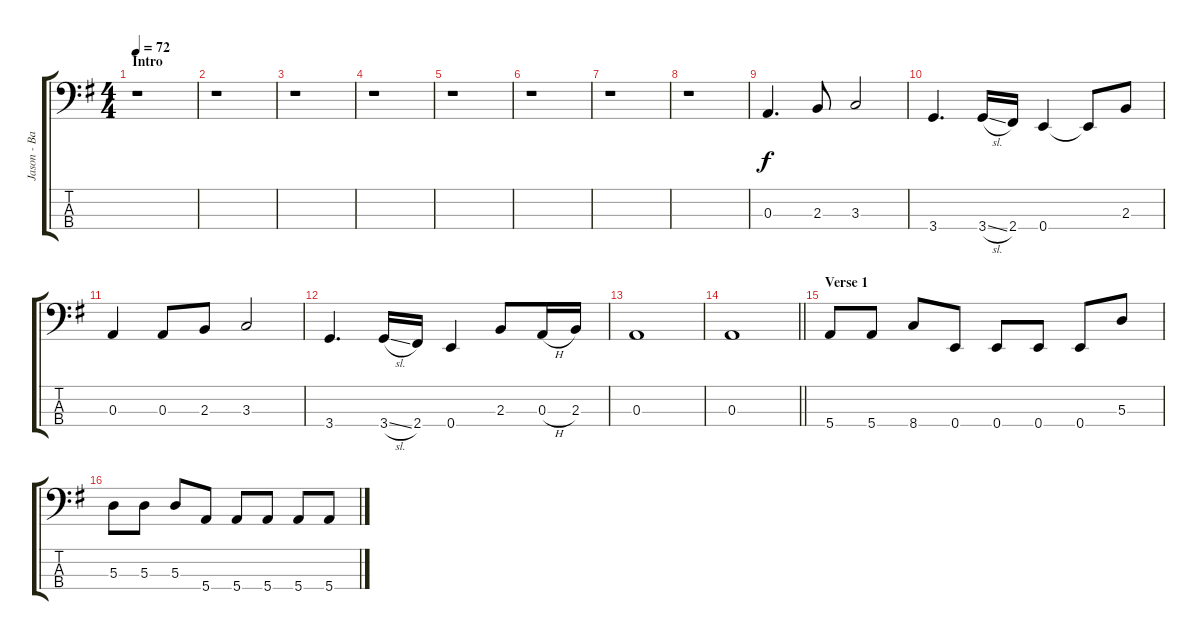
\track ("Jason - Bass" "Jason - Ba") {instrument electricbasspick}
\staff {score tabs}
\tuning (G2 D2 A1 E1) {hide}
\ts (4 4)
\section ("" "Intro")
\tempo 72
\clef f4
\ks eminor
r.1{dy f instrument electricbasspick} |
r.1 |
r.1 |
r.1 |
r.1 |
r.1 |
r.1 |
r.1 |
0.3.4{d} 2.3.8 3.3.2 |
3.4.4{d} 3.4{sl}.16 2.4.16 0.4.4 0.4{t}.8 2.3.8 |
0.3.4 0.3.8 2.3.8 3.3.2 |
3.4.4{d} 3.4{sl}.16 2.4.16 0.4.4 2.3.8 0.3{h}.16 2.3.16 |
0.3.1 |
\barLineRight lightlight
0.3.1 |
\section ("" "Verse 1")
5.4.8 5.4.8 8.4.8 0.4.8 0.4.8 0.4.8 0.4.8 5.3.8 |
5.3.8 5.3.8 5.3.8 5.4.8 5.4.8 5.4.8 5.4.8 5.4.8
